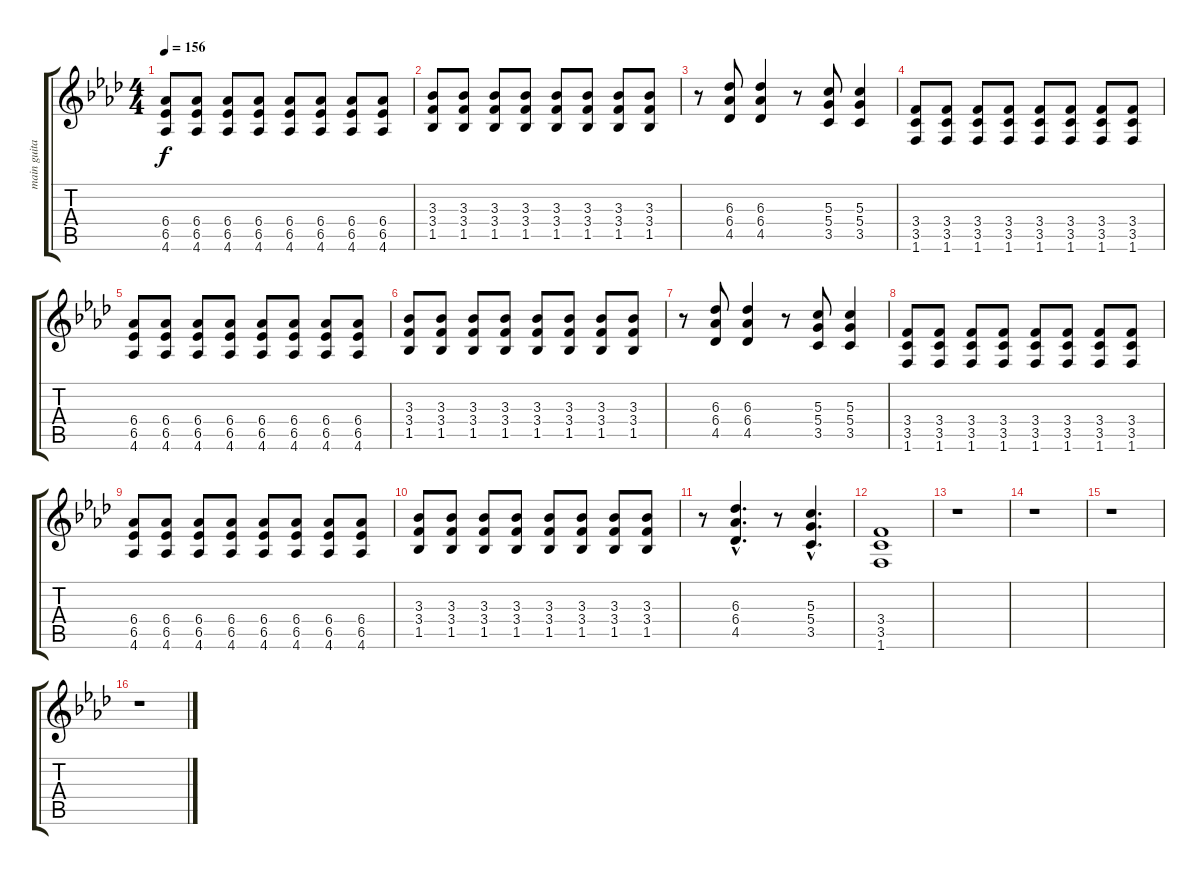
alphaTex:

\track ("main guitar" "main guita") {instrument distortionguitar}
\staff {score tabs}
\tuning (E4 B3 G3 D3 A2 E2) {hide}
\ts (4 4)
\tempo 156
\clef g2
\ks ab
(6.4 6.5 4.6).8{dy f} (6.4 6.5 4.6).8 (6.4 6.5 4.6).8 (6.4 6.5 4.6).8 (6.4 6.5 4.6).8 (6.4 6.5 4.6).8 (6.4 6.5 4.6).8 (6.4 6.5 4.6).8 |
(3.3 3.4 1.5).8 (3.3 3.4 1.5).8 (3.3 3.4 1.5).8 (3.3 3.4 1.5).8 (3.3 3.4 1.5).8 (3.3 3.4 1.5).8 (3.3 3.4 1.5).8 (3.3 3.4 1.5).8 |
r.8 (6.3 6.4 4.5).8 (6.3 6.4 4.5).4 r.8 (5.3 5.4 3.5).8 (5.3 5.4 3.5).4 |
(3.4 3.5 1.6).8 (3.4 3.5 1.6).8 (3.4 3.5 1.6).8 (3.4 3.5 1.6).8 (3.4 3.5 1.6).8 (3.4 3.5 1.6).8 (3.4 3.5 1.6).8 (3.4 3.5 1.6).8 |
(6.4 6.5 4.6).8 (6.4 6.5 4.6).8 (6.4 6.5 4.6).8 (6.4 6.5 4.6).8 (6.4 6.5 4.6).8 (6.4 6.5 4.6).8 (6.4 6.5 4.6).8 (6.4 6.5 4.6).8 |
(3.3 3.4 1.5).8 (3.3 3.4 1.5).8 (3.3 3.4 1.5).8 (3.3 3.4 1.5).8 (3.3 3.4 1.5).8 (3.3 3.4 1.5).8 (3.3 3.4 1.5).8 (3.3 3.4 1.5).8 |
r.8 (6.3 6.4 4.5).8 (6.3 6.4 4.5).4 r.8 (5.3 5.4 3.5).8 (5.3 5.4 3.5).4 |
(3.4 3.5 1.6).8 (3.4 3.5 1.6).8 (3.4 3.5 1.6).8 (3.4 3.5 1.6).8 (3.4 3.5 1.6).8 (3.4 3.5 1.6).8 (3.4 3.5 1.6).8 (3.4 3.5 1.6).8 |
(6.4 6.5 4.6).8 (6.4 6.5 4.6).8 (6.4 6.5 4.6).8 (6.4 6.5 4.6).8 (6.4 6.5 4.6).8 (6.4 6.5 4.6).8 (6.4 6.5 4.6).8 (6.4 6.5 4.6).8 |
(3.3 3.4 1.5).8 (3.3 3.4 1.5).8 (3.3 3.4 1.5).8 (3.3 3.4 1.5).8 (3.3 3.4 1.5).8 (3.3 3.4 1.5).8 (3.3 3.4 1.5).8 (3.3 3.4 1.5).8 |
r.8 (6.3{hac} 6.4{hac} 4.5).4{d} r.8 (5.3{hac} 5.4{hac} 3.5).4{d} |
(3.4 3.5 1.6).1 |
r.1 |
r.1 |
r.1 |
r.1
